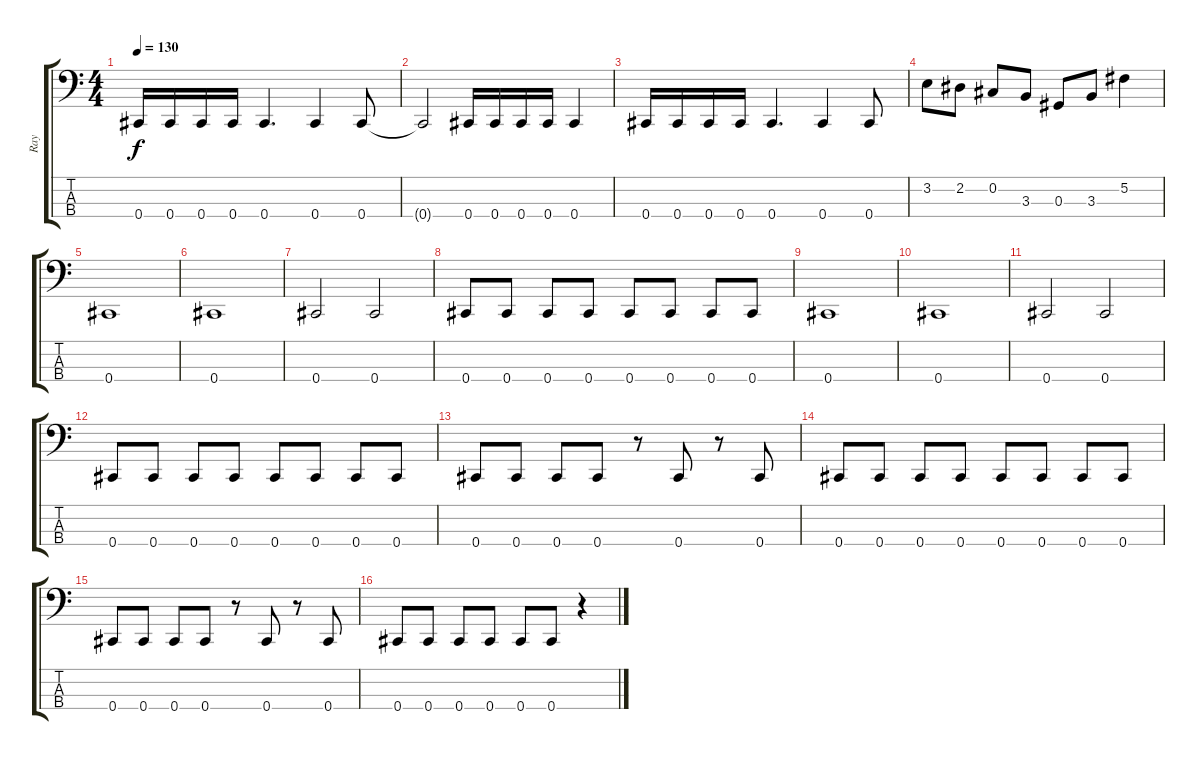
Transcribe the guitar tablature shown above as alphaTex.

\track ("Ray" "Ray") {instrument electricbasspick}
\staff {score tabs}
\tuning (Gb2 Db2 Ab1 Db1) {hide}
\ts (4 4)
\tempo 130
\clef f4
\ks c
0.4.16{dy f} 0.4.16 0.4.16 0.4.16 0.4.4{d} 0.4.4 0.4.8 |
0.4{t}.2 0.4.16 0.4.16 0.4.16 0.4.16 0.4.4 |
0.4.16 0.4.16 0.4.16 0.4.16 0.4.4{d} 0.4.4 0.4.8 |
3.2.8 2.2.8 0.2.8 3.3.8 0.3.8 3.3.8 5.2.4 |
0.4.1 |
0.4.1 |
0.4.2 0.4.2 |
0.4.8 0.4.8 0.4.8 0.4.8 0.4.8 0.4.8 0.4.8 0.4.8 |
0.4.1 |
0.4.1 |
0.4.2 0.4.2 |
0.4.8 0.4.8 0.4.8 0.4.8 0.4.8 0.4.8 0.4.8 0.4.8 |
0.4.8 0.4.8 0.4.8 0.4.8 r.8 0.4.8 r.8 0.4.8 |
0.4.8 0.4.8 0.4.8 0.4.8 0.4.8 0.4.8 0.4.8 0.4.8 |
0.4.8 0.4.8 0.4.8 0.4.8 r.8 0.4.8 r.8 0.4.8 |
0.4.8 0.4.8 0.4.8 0.4.8 0.4.8 0.4.8 r.4
